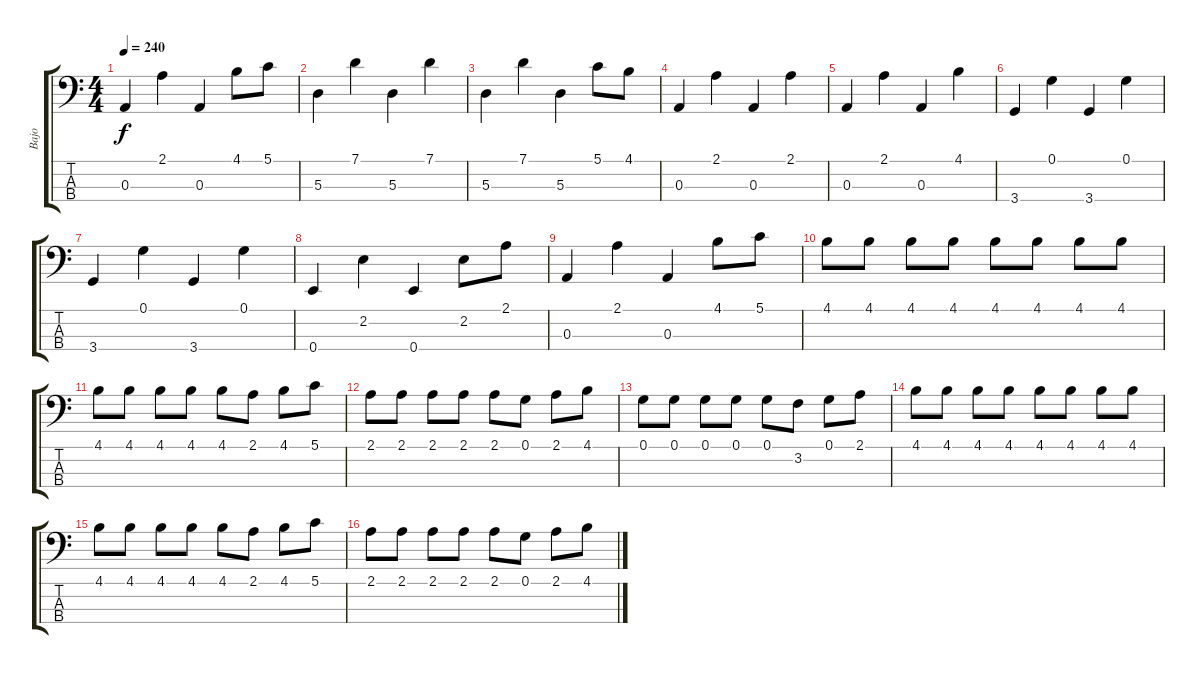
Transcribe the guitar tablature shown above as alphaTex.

\track ("Bajo" "Bajo") {instrument electricbassfinger}
\staff {score tabs}
\tuning (G2 D2 A1 E1) {hide}
\ts (4 4)
\tempo 240
\clef f4
\ks c
0.3.4{dy f} 2.1.4 0.3.4 4.1.8 5.1.8 |
5.3.4 7.1.4 5.3.4 7.1.4 |
5.3.4 7.1.4 5.3.4 5.1.8 4.1.8 |
0.3.4 2.1.4 0.3.4 2.1.4 |
0.3.4 2.1.4 0.3.4 4.1.4 |
3.4.4 0.1.4 3.4.4 0.1.4 |
3.4.4 0.1.4 3.4.4 0.1.4 |
0.4.4 2.2.4 0.4.4 2.2.8 2.1.8 |
0.3.4 2.1.4 0.3.4 4.1.8 5.1.8 |
4.1.8 4.1.8 4.1.8 4.1.8 4.1.8 4.1.8 4.1.8 4.1.8 |
4.1.8 4.1.8 4.1.8 4.1.8 4.1.8 2.1.8 4.1.8 5.1.8 |
2.1.8 2.1.8 2.1.8 2.1.8 2.1.8 0.1.8 2.1.8 4.1.8 |
0.1.8 0.1.8 0.1.8 0.1.8 0.1.8 3.2.8 0.1.8 2.1.8 |
4.1.8 4.1.8 4.1.8 4.1.8 4.1.8 4.1.8 4.1.8 4.1.8 |
4.1.8 4.1.8 4.1.8 4.1.8 4.1.8 2.1.8 4.1.8 5.1.8 |
2.1.8 2.1.8 2.1.8 2.1.8 2.1.8 0.1.8 2.1.8 4.1.8
